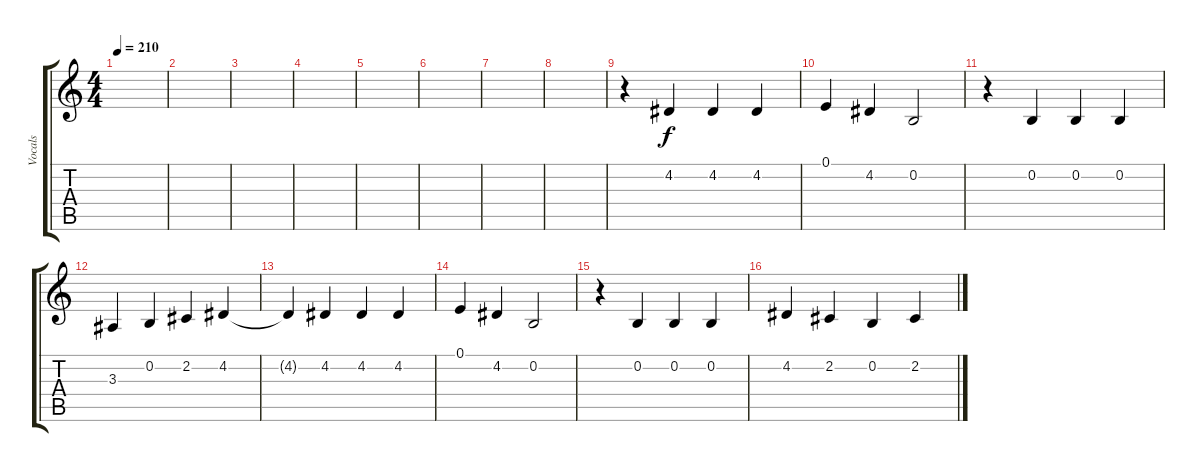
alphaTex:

\track ("Vocals" "Vocals") {instrument tangoaccordion}
\staff {score tabs}
\tuning (E4 B3 G3 D3 A2 E2) {hide}
\ts (4 4)
\tempo 210
\clef g2
\ks c
|
|
|
|
|
|
|
|
r.4 4.2.4 4.2.4 4.2.4 |
0.1.4 4.2.4 0.2.2 |
r.4 0.2.4 0.2.4 0.2.4 |
3.3.4 0.2.4 2.2.4 4.2.4 |
4.2{t}.4 4.2.4 4.2.4 4.2.4 |
0.1.4 4.2.4 0.2.2 |
r.4 0.2.4 0.2.4 0.2.4 |
4.2.4 2.2.4 0.2.4 2.2.4
